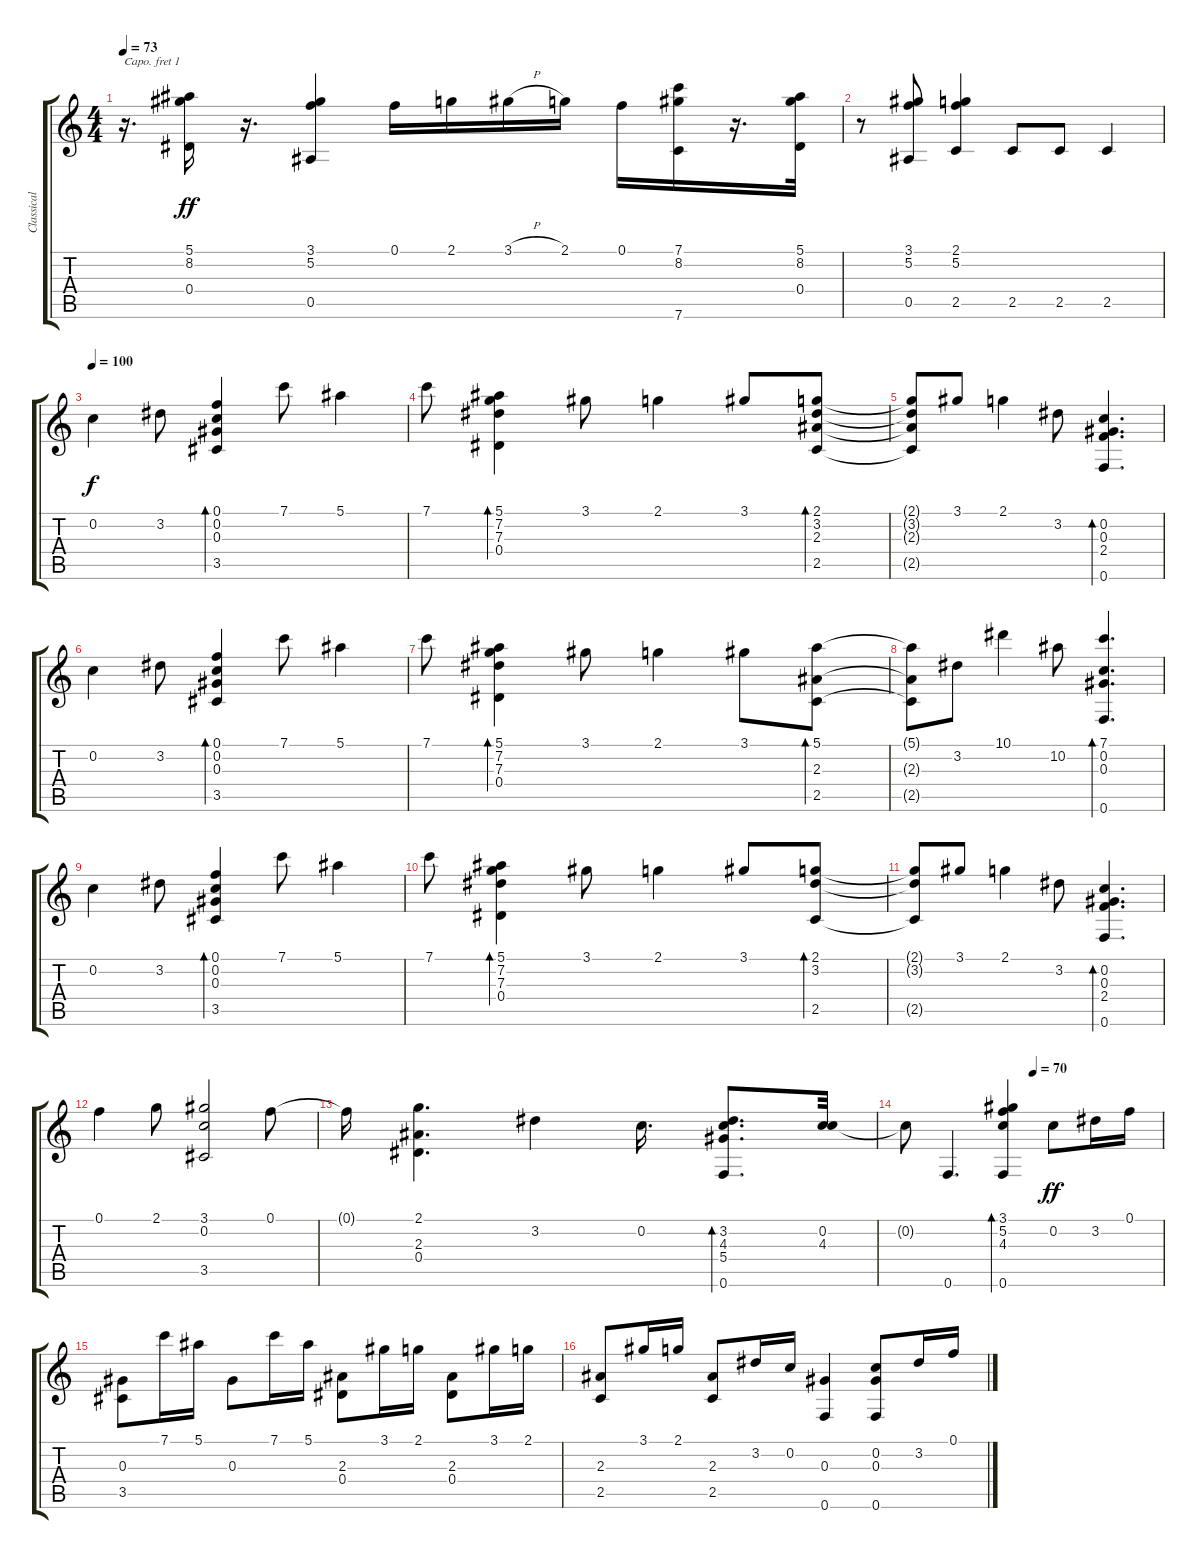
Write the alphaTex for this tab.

\track ("Classical Guitar" "Classical ") {instrument acousticguitarnylon}
\staff {score tabs}
\capo 1
\tuning (E4 B3 G3 D3 A2 E2) {hide}
\ts (4 4)
\tempo 73
\clef g2
\ks c
r.16{d dy ff} (5.1 8.2 0.4).16 r.16{d} (3.1 5.2 0.5).4 0.1.16 2.1.16 3.1{h}.16 2.1.16 0.1.16 (7.1 8.2 7.6).16 r.16{d} (5.1 8.2 0.4).32 |
r.8 (3.1 5.2 0.5).8 (2.1 5.2 2.5).4 2.5.8 2.5.8 2.5.4 |
\tempo 100
0.2.4{dy f} 3.2.8 (0.1 0.2 0.3 3.5).4{bd 60} 7.1.8 5.1.4 |
7.1.8 (5.1 7.2 7.3 0.4).4{bd 60} 3.1.8 2.1.4 3.1.8 (2.1 3.2 2.3 2.5).8{bd 60} |
(2.1{t} 3.2{t} 2.3{t} 2.5{t}).8 3.1.8 2.1.4 3.2.8 (0.2 0.3 2.4 0.6).4{d bd 60} |
0.2.4 3.2.8 (0.1 0.2 0.3 3.5).4{bd 60} 7.1.8 5.1.4 |
7.1.8 (5.1 7.2 7.3 0.4).4{bd 60} 3.1.8 2.1.4 3.1.8 (5.1 2.3 2.5).8{bd 60} |
(5.1{t} 2.3{t} 2.5{t}).8 3.2.8 10.1.4 10.2.8 (7.1 0.2 0.3 0.6).4{d bd 60} |
0.2.4 3.2.8 (0.1 0.2 0.3 3.5).4{bd 60} 7.1.8 5.1.4 |
7.1.8 (5.1 7.2 7.3 0.4).4{bd 60} 3.1.8 2.1.4 3.1.8 (2.1 3.2 2.5).8{bd 60} |
(2.1{t} 3.2{t} 2.5{t}).8 3.1.8 2.1.4 3.2.8 (0.2 0.3 2.4 0.6).4{d bd 60} |
0.1.4 2.1.8 (3.1 0.2 3.5).2 0.1.8 |
0.1{t}.16 (2.1 2.3 0.4).4{d} 3.2.4 0.2.16{d} (3.2 4.3 5.4 0.6).8{d bd 60} (0.2 4.3).32 |
\tempo (70 0.5)
0.2{t}.8 0.6.4{d} (3.1 5.2 4.3 0.6).4{bd 60} 0.2.8{dy ff} 3.2.16 0.1.16 |
(0.3 3.5).8 7.1.16 5.1.16 0.3.8 7.1.16 5.1.16 (2.3 0.4).8 3.1.16 2.1.16 (2.3 0.4).8 3.1.16 2.1.16 |
(2.3 2.5).8 3.1.16 2.1.16 (2.3 2.5).8 3.2.16 0.2.16 (0.3 0.6).4 (0.2 0.3 0.6).8 3.2.16 0.1.16
